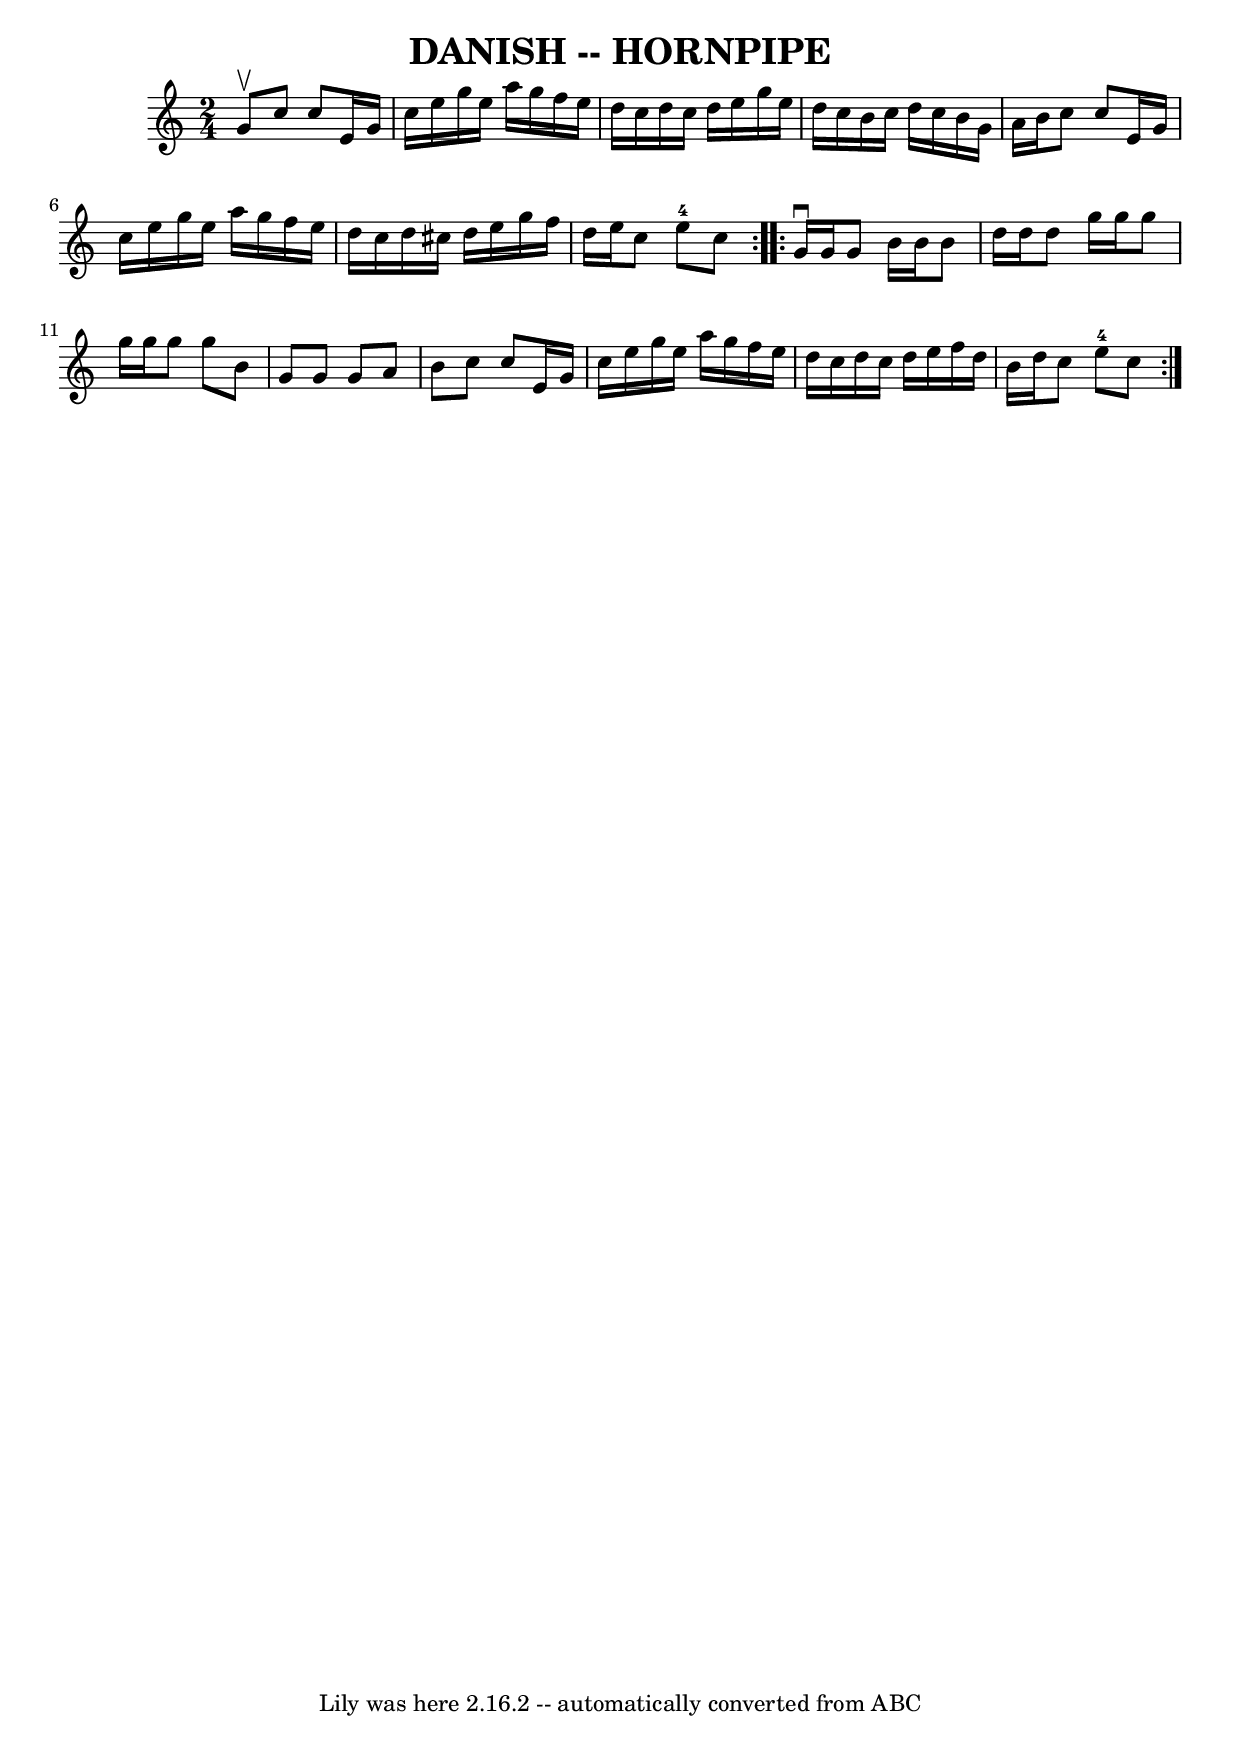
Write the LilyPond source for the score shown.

\version "2.16.2"
\include "Mammoth.ily"
\header {
	%% book = "Ryan's Mammoth Collection of Fiddle Tunes"
	crossRefNumber = "1"
	footnotes = ""
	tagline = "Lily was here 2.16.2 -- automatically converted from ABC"
	title = "DANISH -- HORNPIPE"
}
voicedefault =  {


\repeat volta 2 {
\time 2/4 
\key c \major g'8^\upbow       |
 c''8 c''8 e'16    
g'16 c''16 e''16    |
 g''16 e''16 a''16 g''16 f''16  
 e''16 d''16 c''16    |
 d''16 c''16 d''16 e''16    
g''16 e''16 d''16 c''16    |
 b'16 c''16 d''16 c''16  
 b'16 g'16 a'16 b'16    |
     |
 c''8 c''8 e'16  
 g'16 c''16 e''16    |
 g''16 e''16 a''16 g''16    
f''16 e''16 d''16 c''16    |
 d''16 cis''16 d''16    
e''16 g''16 f''16 d''16 e''16    |
 c''8 e''8-4   
c''8    }     \repeat volta 2 { g'16^\downbow g'16        |
 g'8   
 b'16 b'16 b'8 d''16 d''16    |
 d''8 g''16 g''16    
g''8 g''16 g''16    |
 g''8 g''8 b'8 g'8    |
   
g'8 g'8 a'8 b'8    |
     |
 c''8 c''8 e'16    
g'16 c''16 e''16    |
 g''16 e''16 a''16 g''16 f''16  
 e''16 d''16 c''16    |
 d''16 c''16 d''16 e''16    
f''16 d''16 b'16 d''16    |
 c''8 e''8-4 c''8    }   
}

\score{
    <<

	\context Staff="default"
	{
	    \voicedefault 
	}

    >>
	\layout {
	}
	\midi {}
}
